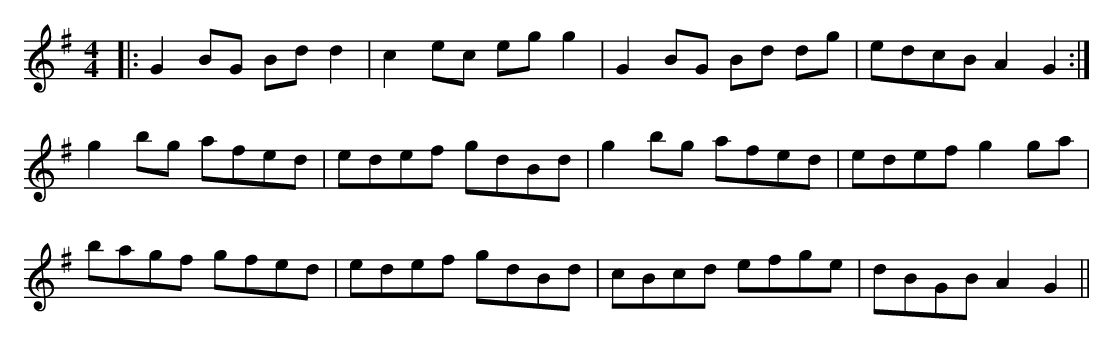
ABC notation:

X:1
M:4/4
K:G
|:G2 BG Bd d2|c2 ec eg g2|G2 BG Bd dg|edcB A2 G2:|
g2 bg afed|edef gdBd|g2 bg afed|edef g2 ga|
bagf gfed|edef gdBd|cBcd efge|dBGB A2 G2||
